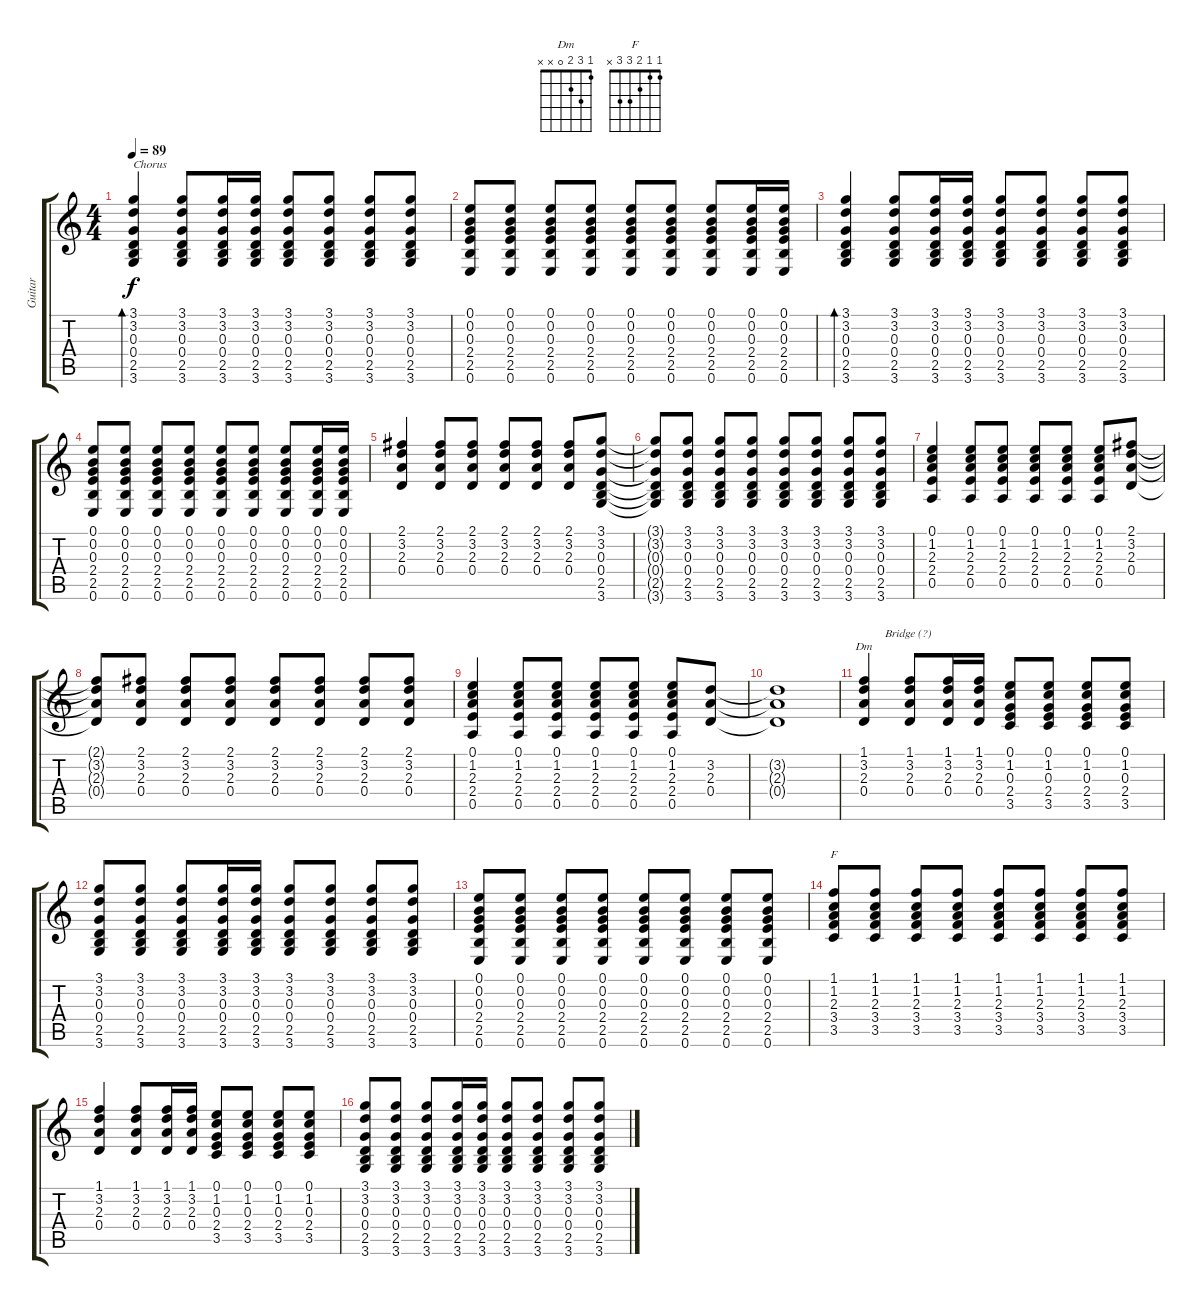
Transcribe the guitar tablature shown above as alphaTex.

\track ("Guitar" "Guitar") {instrument acousticguitarsteel}
\staff {score tabs}
\tuning (E4 B3 G3 D3 A2 E2) {hide}
\chord ("Dm" 1 3 2 0 x x)
\chord ("F" 1 1 2 3 3 x)
\ts (4 4)
\tempo 89
\clef g2
\ks c
(3.1 3.2 0.3 0.4 2.5 3.6).4{bd 60 txt "Chorus" dy f} (3.1 3.2 0.3 0.4 2.5 3.6).8 (3.1 3.2 0.3 0.4 2.5 3.6).16 (3.1 3.2 0.3 0.4 2.5 3.6).16 (3.1 3.2 0.3 0.4 2.5 3.6).8 (3.1 3.2 0.3 0.4 2.5 3.6).8 (3.1 3.2 0.3 0.4 2.5 3.6).8 (3.1 3.2 0.3 0.4 2.5 3.6).8 |
(0.1 0.2 0.3 2.4 2.5 0.6).8 (0.1 0.2 0.3 2.4 2.5 0.6).8 (0.1 0.2 0.3 2.4 2.5 0.6).8 (0.1 0.2 0.3 2.4 2.5 0.6).8 (0.1 0.2 0.3 2.4 2.5 0.6).8 (0.1 0.2 0.3 2.4 2.5 0.6).8 (0.1 0.2 0.3 2.4 2.5 0.6).8 (0.1 0.2 0.3 2.4 2.5 0.6).16 (0.1 0.2 0.3 2.4 2.5 0.6).16 |
(3.1 3.2 0.3 0.4 2.5 3.6).4{bd 60} (3.1 3.2 0.3 0.4 2.5 3.6).8 (3.1 3.2 0.3 0.4 2.5 3.6).16 (3.1 3.2 0.3 0.4 2.5 3.6).16 (3.1 3.2 0.3 0.4 2.5 3.6).8 (3.1 3.2 0.3 0.4 2.5 3.6).8 (3.1 3.2 0.3 0.4 2.5 3.6).8 (3.1 3.2 0.3 0.4 2.5 3.6).8 |
(0.1 0.2 0.3 2.4 2.5 0.6).8 (0.1 0.2 0.3 2.4 2.5 0.6).8 (0.1 0.2 0.3 2.4 2.5 0.6).8 (0.1 0.2 0.3 2.4 2.5 0.6).8 (0.1 0.2 0.3 2.4 2.5 0.6).8 (0.1 0.2 0.3 2.4 2.5 0.6).8 (0.1 0.2 0.3 2.4 2.5 0.6).8 (0.1 0.2 0.3 2.4 2.5 0.6).16 (0.1 0.2 0.3 2.4 2.5 0.6).16 |
(2.1 3.2 2.3 0.4).4 (2.1 3.2 2.3 0.4).8 (2.1 3.2 2.3 0.4).8 (2.1 3.2 2.3 0.4).8 (2.1 3.2 2.3 0.4).8 (2.1 3.2 2.3 0.4).8 (3.1 3.2 0.3 0.4 2.5 3.6).8 |
(3.1{t} 3.2{t} 0.3{t} 0.4{t} 2.5{t} 3.6{t}).8 (3.1 3.2 0.3 0.4 2.5 3.6).8 (3.1 3.2 0.3 0.4 2.5 3.6).8 (3.1 3.2 0.3 0.4 2.5 3.6).8 (3.1 3.2 0.3 0.4 2.5 3.6).8 (3.1 3.2 0.3 0.4 2.5 3.6).8 (3.1 3.2 0.3 0.4 2.5 3.6).8 (3.1 3.2 0.3 0.4 2.5 3.6).8 |
(0.1 1.2 2.3 2.4 0.5).4 (0.1 1.2 2.3 2.4 0.5).8 (0.1 1.2 2.3 2.4 0.5).8 (0.1 1.2 2.3 2.4 0.5).8 (0.1 1.2 2.3 2.4 0.5).8 (0.1 1.2 2.3 2.4 0.5).8 (2.1 3.2 2.3 0.4).8 |
(2.1{t} 3.2{t} 2.3{t} 0.4{t}).8 (2.1 3.2 2.3 0.4).8 (2.1 3.2 2.3 0.4).8 (2.1 3.2 2.3 0.4).8 (2.1 3.2 2.3 0.4).8 (2.1 3.2 2.3 0.4).8 (2.1 3.2 2.3 0.4).8 (2.1 3.2 2.3 0.4).8 |
(0.1 1.2 2.3 2.4 0.5).4 (0.1 1.2 2.3 2.4 0.5).8 (0.1 1.2 2.3 2.4 0.5).8 (0.1 1.2 2.3 2.4 0.5).8 (0.1 1.2 2.3 2.4 0.5).8 (0.1 1.2 2.3 2.4 0.5).8 (3.2 2.3 0.4).8 |
(3.2{t} 2.3{t} 0.4{t}).1 |
(1.1 3.2 2.3 0.4).4{ch "Dm" txt "       Bridge (?)"} (1.1 3.2 2.3 0.4).8 (1.1 3.2 2.3 0.4).16 (1.1 3.2 2.3 0.4).16 (0.1 1.2 0.3 2.4 3.5).8 (0.1 1.2 0.3 2.4 3.5).8 (0.1 1.2 0.3 2.4 3.5).8 (0.1 1.2 0.3 2.4 3.5).8 |
(3.1 3.2 0.3 0.4 2.5 3.6).8 (3.1 3.2 0.3 0.4 2.5 3.6).8 (3.1 3.2 0.3 0.4 2.5 3.6).8 (3.1 3.2 0.3 0.4 2.5 3.6).16 (3.1 3.2 0.3 0.4 2.5 3.6).16 (3.1 3.2 0.3 0.4 2.5 3.6).8 (3.1 3.2 0.3 0.4 2.5 3.6).8 (3.1 3.2 0.3 0.4 2.5 3.6).8 (3.1 3.2 0.3 0.4 2.5 3.6).8 |
(0.1 0.2 0.3 2.4 2.5 0.6).8 (0.1 0.2 0.3 2.4 2.5 0.6).8 (0.1 0.2 0.3 2.4 2.5 0.6).8 (0.1 0.2 0.3 2.4 2.5 0.6).8 (0.1 0.2 0.3 2.4 2.5 0.6).8 (0.1 0.2 0.3 2.4 2.5 0.6).8 (0.1 0.2 0.3 2.4 2.5 0.6).8 (0.1 0.2 0.3 2.4 2.5 0.6).8 |
(1.1 1.2 2.3 3.4 3.5).8{ch "F"} (1.1 1.2 2.3 3.4 3.5).8 (1.1 1.2 2.3 3.4 3.5).8 (1.1 1.2 2.3 3.4 3.5).8 (1.1 1.2 2.3 3.4 3.5).8 (1.1 1.2 2.3 3.4 3.5).8 (1.1 1.2 2.3 3.4 3.5).8 (1.1 1.2 2.3 3.4 3.5).8 |
(1.1 3.2 2.3 0.4).4 (1.1 3.2 2.3 0.4).8 (1.1 3.2 2.3 0.4).16 (1.1 3.2 2.3 0.4).16 (0.1 1.2 0.3 2.4 3.5).8 (0.1 1.2 0.3 2.4 3.5).8 (0.1 1.2 0.3 2.4 3.5).8 (0.1 1.2 0.3 2.4 3.5).8 |
(3.1 3.2 0.3 0.4 2.5 3.6).8 (3.1 3.2 0.3 0.4 2.5 3.6).8 (3.1 3.2 0.3 0.4 2.5 3.6).8 (3.1 3.2 0.3 0.4 2.5 3.6).16 (3.1 3.2 0.3 0.4 2.5 3.6).16 (3.1 3.2 0.3 0.4 2.5 3.6).8 (3.1 3.2 0.3 0.4 2.5 3.6).8 (3.1 3.2 0.3 0.4 2.5 3.6).8 (3.1 3.2 0.3 0.4 2.5 3.6).8
